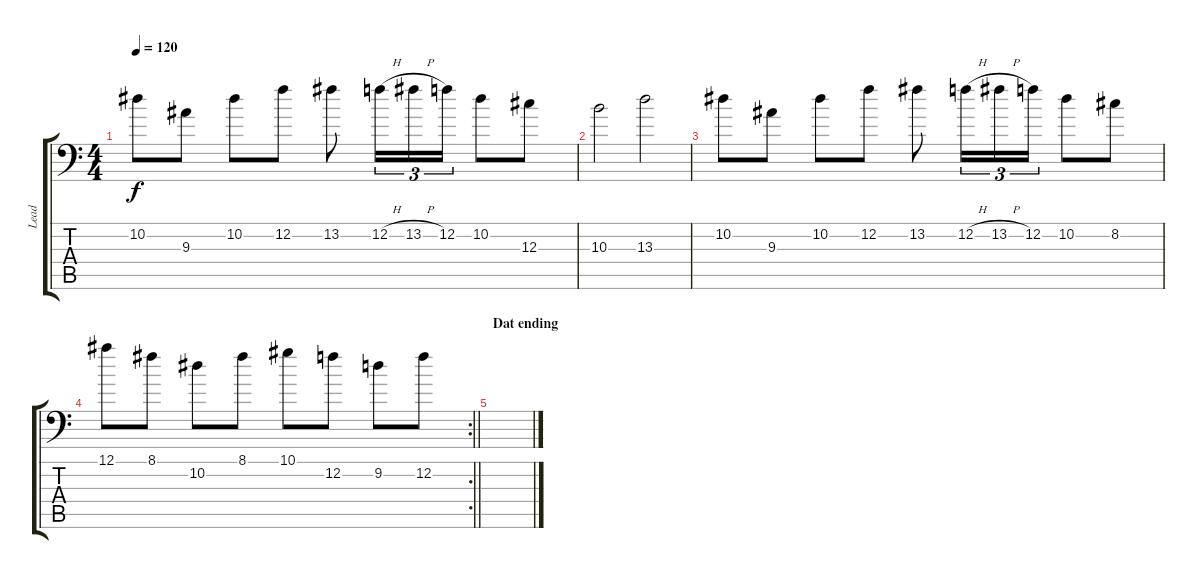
\track ("Lead" "Lead") {instrument distortionguitar}
\staff {score tabs}
\tuning (Bb3 F3 Db3 Ab2 Eb2 Bb1) {hide}
\ts (4 4)
\tempo 120
\clef f4
\ks c
10.2.8{dy f} 9.3.8 10.2.8 12.2.8 13.2.8 12.2{h}.16{tu (3 2)} 13.2{h}.16{tu (3 2)} 12.2.16{tu (3 2)} 10.2.8 12.3.8 |
10.3.2 13.3.2 |
10.2.8 9.3.8 10.2.8 12.2.8 13.2.8 12.2{h}.16{tu (3 2)} 13.2{h}.16{tu (3 2)} 12.2.16{tu (3 2)} 10.2.8 8.2.8 |
\rc 2
\barLineRight lightlight
12.1.8 8.1.8 10.2.8 8.1.8 10.1.8 12.2.8 9.2.8 12.2.8 |
\section ("" "Dat ending")
